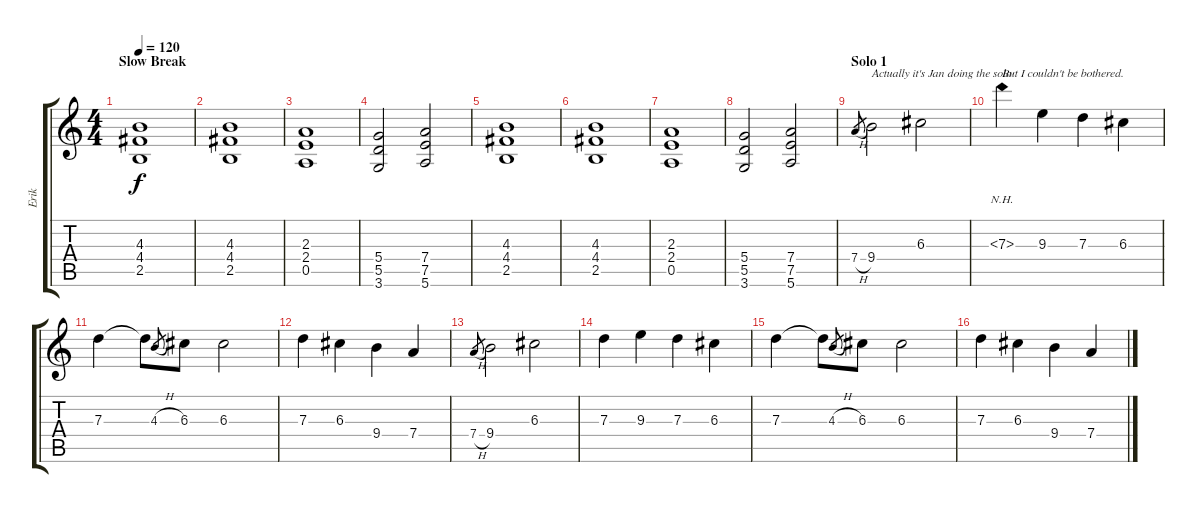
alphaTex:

\track ("Erik" "Erik") {instrument distortionguitar}
\staff {score tabs}
\tuning (E4 B3 G3 D3 A2 E2) {hide}
\ts (4 4)
\section ("" "Slow Break")
\tempo 120
\clef g2
\ks c
(4.3 4.4 2.5).1{dy f volume 11 balance 12} |
(4.3 4.4 2.5).1 |
(2.3 2.4 0.5).1 |
(5.4 5.5 3.6).2 (7.4 7.5 5.6).2 |
(4.3 4.4 2.5).1 |
(4.3 4.4 2.5).1 |
(2.3 2.4 0.5).1 |
(5.4 5.5 3.6).2 (7.4 7.5 5.6).2 |
\section ("" "Solo 1")
7.4{h}.8{gr} 9.4.2{txt "Actually it's Jan doing the solo" volume 13 balance 8} 6.3.2 |
7.3{nh}.4{txt "But I couldn't be bothered."} 9.3.4 7.3.4 6.3.4 |
7.3.4 7.3{t}.8 4.3{h}.8{gr} 6.3.8 6.3.2 |
7.3.4 6.3.4 9.4.4 7.4.4 |
7.4{h}.8{gr} 9.4.2 6.3.2 |
7.3.4 9.3.4 7.3.4 6.3.4 |
7.3.4 7.3{t}.8 4.3{h}.8{gr} 6.3.8 6.3.2 |
7.3.4{volume 13 balance 8} 6.3.4 9.4.4 7.4.4
